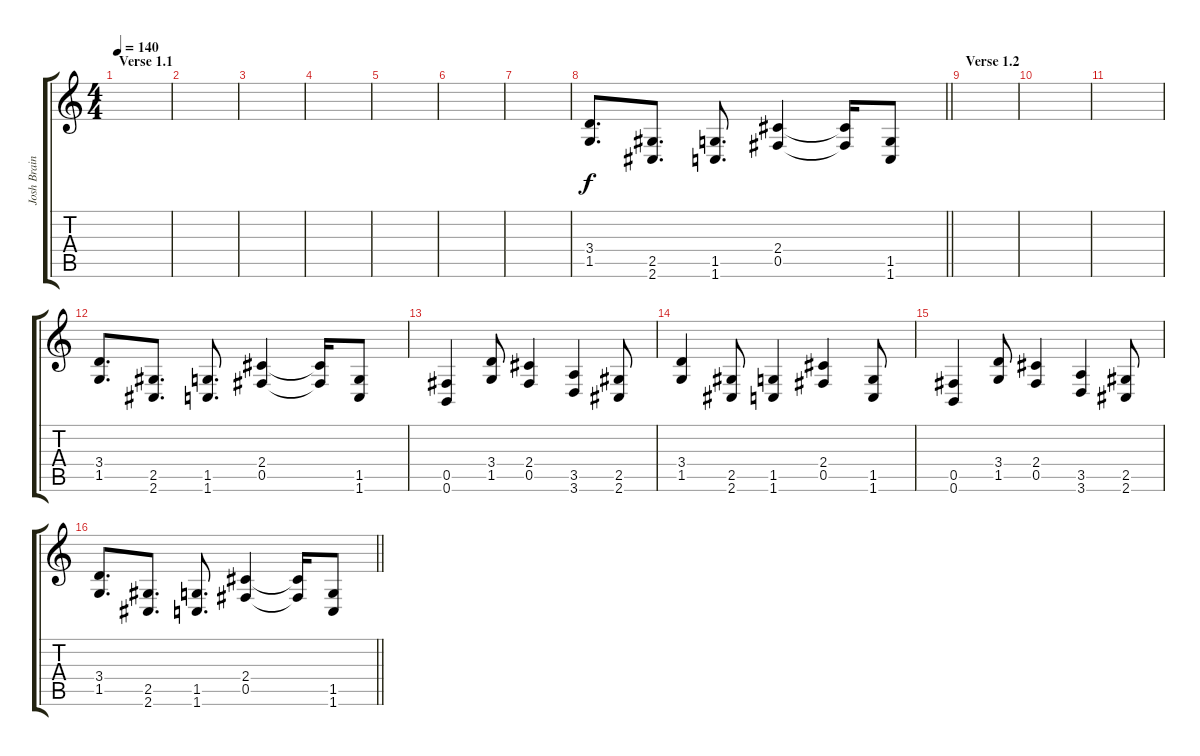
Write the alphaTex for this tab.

\track ("Josh Brainard" "Josh Brain") {instrument distortionguitar}
\staff {score tabs}
\tuning (Db4 Ab3 E3 B2 Gb2 B1) {hide}
\ts (4 4)
\section ("" "Verse 1.1")
\tempo 140
\clef g2
\ks c
|
|
|
|
|
|
|
\barLineRight lightlight
(3.4 1.5).8{d} (2.5 2.6).8{d} (1.5 1.6).8{d} (2.4 0.5).4 (2.4{t} 0.5{t}).16 (1.5 1.6).8 |
\section ("" "Verse 1.2")
|
|
|
(3.4 1.5).8{d} (2.5 2.6).8{d} (1.5 1.6).8{d} (2.4 0.5).4 (2.4{t} 0.5{t}).16 (1.5 1.6).8 |
(0.5 0.6).4 (3.4 1.5).8 (2.4 0.5).4 (3.5 3.6).4 (2.5 2.6).8 |
(3.4 1.5).4 (2.5 2.6).8 (1.5 1.6).4 (2.4 0.5).4 (1.5 1.6).8 |
(0.5 0.6).4 (3.4 1.5).8 (2.4 0.5).4 (3.5 3.6).4 (2.5 2.6).8 |
\barLineRight lightlight
(3.4 1.5).8{d} (2.5 2.6).8{d} (1.5 1.6).8{d} (2.4 0.5).4 (2.4{t} 0.5{t}).16 (1.5 1.6).8
